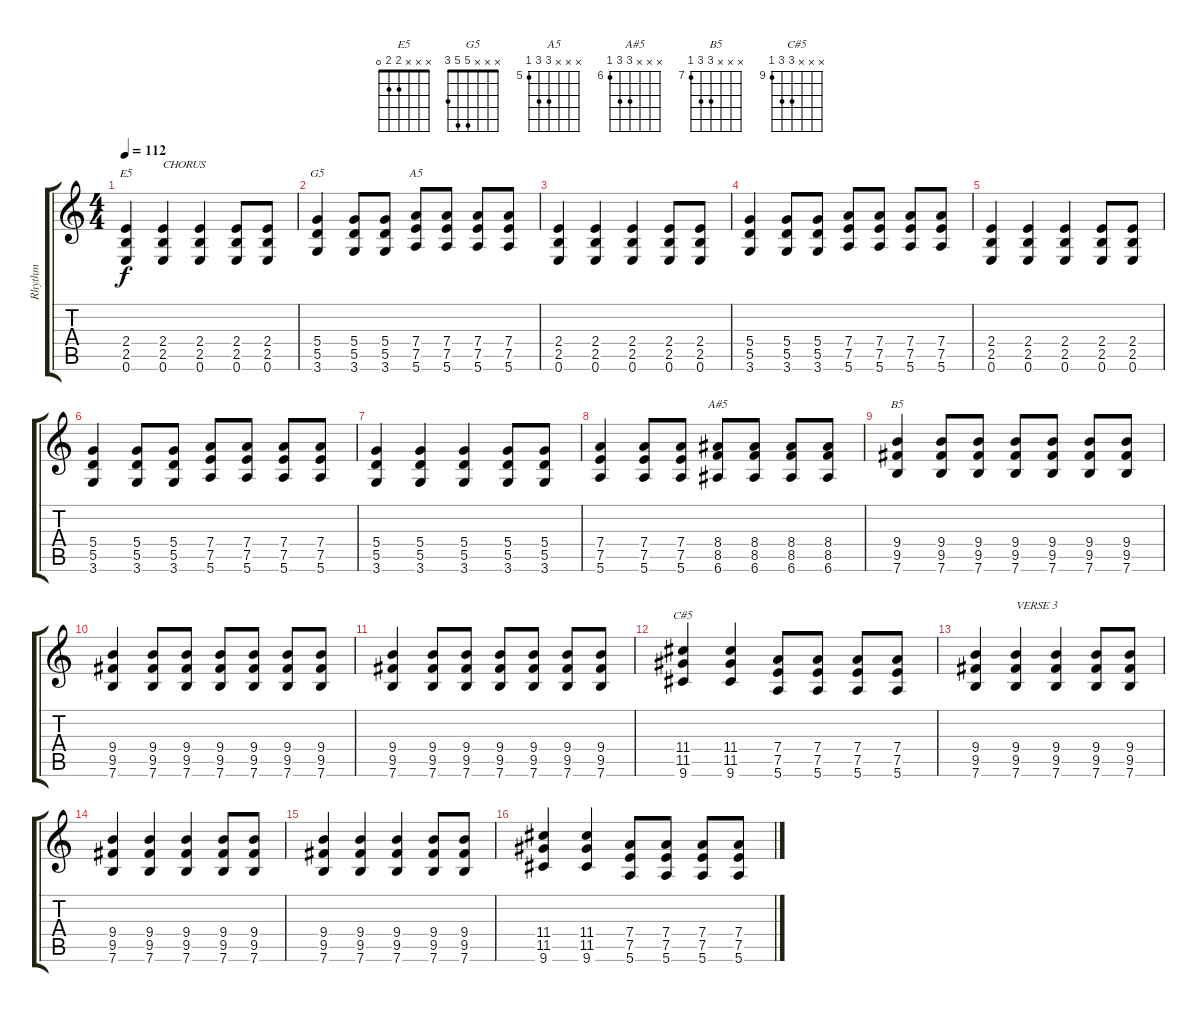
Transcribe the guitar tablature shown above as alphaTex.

\track ("Rhythm" "Rhythm") {instrument distortionguitar}
\staff {score tabs}
\tuning (E4 B3 G3 D3 A2 E2) {hide}
\chord ("E5" x x x 2 2 0)
\chord ("G5" x x x 5 5 3)
\chord ("A5" x x x 7 7 5) {firstfret 5}
\chord ("A#5" x x x 8 8 6) {firstfret 6}
\chord ("B5" x x x 9 9 7) {firstfret 7}
\chord ("C#5" x x x 11 11 9) {firstfret 9}
\ts (4 4)
\tempo 112
\clef g2
\ks c
(2.4 2.5 0.6).4{ch "E5" dy f} (2.4 2.5 0.6).4{txt "CHORUS"} (2.4 2.5 0.6).4 (2.4 2.5 0.6).8 (2.4 2.5 0.6).8 |
(5.4 5.5 3.6).4{ch "G5"} (5.4 5.5 3.6).8 (5.4 5.5 3.6).8 (7.4 7.5 5.6).8{ch "A5"} (7.4 7.5 5.6).8 (7.4 7.5 5.6).8 (7.4 7.5 5.6).8 |
(2.4 2.5 0.6).4 (2.4 2.5 0.6).4 (2.4 2.5 0.6).4 (2.4 2.5 0.6).8 (2.4 2.5 0.6).8 |
(5.4 5.5 3.6).4 (5.4 5.5 3.6).8 (5.4 5.5 3.6).8 (7.4 7.5 5.6).8 (7.4 7.5 5.6).8 (7.4 7.5 5.6).8 (7.4 7.5 5.6).8 |
(2.4 2.5 0.6).4 (2.4 2.5 0.6).4 (2.4 2.5 0.6).4 (2.4 2.5 0.6).8 (2.4 2.5 0.6).8 |
(5.4 5.5 3.6).4 (5.4 5.5 3.6).8 (5.4 5.5 3.6).8 (7.4 7.5 5.6).8 (7.4 7.5 5.6).8 (7.4 7.5 5.6).8 (7.4 7.5 5.6).8 |
(5.4 5.5 3.6).4 (5.4 5.5 3.6).4 (5.4 5.5 3.6).4 (5.4 5.5 3.6).8 (5.4 5.5 3.6).8 |
(7.4 7.5 5.6).4 (7.4 7.5 5.6).8 (7.4 7.5 5.6).8 (8.4 8.5 6.6).8{ch "A#5"} (8.4 8.5 6.6).8 (8.4 8.5 6.6).8 (8.4 8.5 6.6).8 |
(9.4 9.5 7.6).4{ch "B5"} (9.4 9.5 7.6).8 (9.4 9.5 7.6).8 (9.4 9.5 7.6).8 (9.4 9.5 7.6).8 (9.4 9.5 7.6).8 (9.4 9.5 7.6).8 |
(9.4 9.5 7.6).4 (9.4 9.5 7.6).8 (9.4 9.5 7.6).8 (9.4 9.5 7.6).8 (9.4 9.5 7.6).8 (9.4 9.5 7.6).8 (9.4 9.5 7.6).8 |
(9.4 9.5 7.6).4 (9.4 9.5 7.6).8 (9.4 9.5 7.6).8 (9.4 9.5 7.6).8 (9.4 9.5 7.6).8 (9.4 9.5 7.6).8 (9.4 9.5 7.6).8 |
(11.4 11.5 9.6).4{ch "C#5"} (11.4 11.5 9.6).4 (7.4 7.5 5.6).8 (7.4 7.5 5.6).8 (7.4 7.5 5.6).8 (7.4 7.5 5.6).8 |
(9.4 9.5 7.6).4 (9.4 9.5 7.6).4{txt "VERSE 3"} (9.4 9.5 7.6).4 (9.4 9.5 7.6).8 (9.4 9.5 7.6).8 |
(9.4 9.5 7.6).4 (9.4 9.5 7.6).4 (9.4 9.5 7.6).4 (9.4 9.5 7.6).8 (9.4 9.5 7.6).8 |
(9.4 9.5 7.6).4 (9.4 9.5 7.6).4 (9.4 9.5 7.6).4 (9.4 9.5 7.6).8 (9.4 9.5 7.6).8 |
(11.4 11.5 9.6).4 (11.4 11.5 9.6).4 (7.4 7.5 5.6).8 (7.4 7.5 5.6).8 (7.4 7.5 5.6).8 (7.4 7.5 5.6).8
